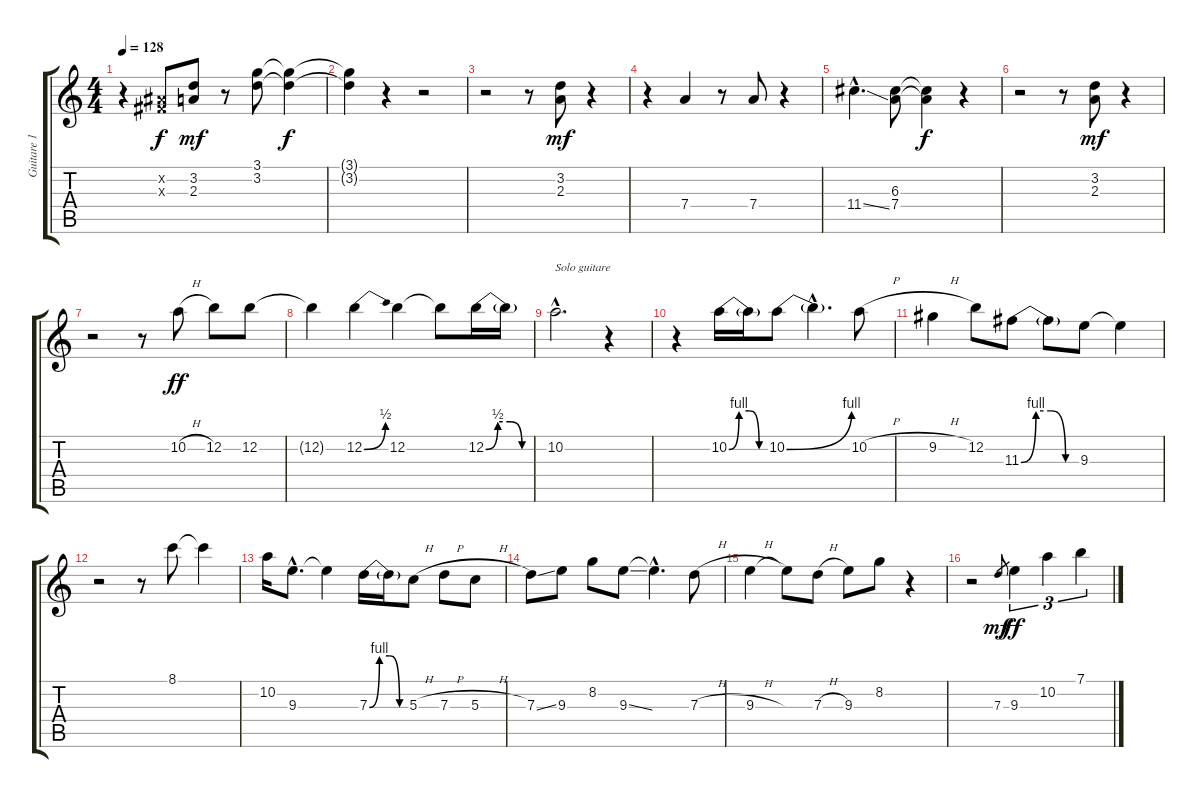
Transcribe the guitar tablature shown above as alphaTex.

\track ("Guitare 1" "Guitare 1") {instrument overdrivenguitar}
\staff {score tabs}
\tuning (E4 B3 G3 D3 A2 E2) {hide}
\ts (4 4)
\tempo 128
\clef g2
\ks c
r.4{dy f} (-1.2{x} -1.3{x}).8 (3.2 2.3).8{dy mf} r.8 (3.1 3.2).8 (3.1{t} 3.2{t}).4{dy f} |
(3.1{t} 3.2{t}).4 r.4 r.2 |
r.2 r.8 (3.2 2.3).8{dy mf} r.4 |
r.4 7.4.4 r.8 7.4.8 r.4 |
11.4{ss hac}.4{d} (6.3 7.4).8 (6.3{t} 7.4{t}).4{dy f} r.4 |
r.2 r.8 (3.2 2.3).8{dy mf} r.4 |
r.2 r.8 10.2{h}.8{dy ff} 12.2.8 12.2.8 |
12.2{t}.4 12.2{be (bend 0 0 60 2)}.4 12.2.4 12.2{t}.8 12.2{be (custom 0 0 15 2 30 2 45 0 60 0)}.16 12.2{t}.16 |
10.2{hac}.2{d txt "Solo guitare"} r.4 |
r.4 10.2{be (custom 0 0 15 4 30 4 45 0 60 0)}.16 10.2{t}.16 10.2{be (bend 0 0 60 4)}.8 10.2{hac t}.4{d} 10.2{h}.8 |
9.2{h}.4 12.2.8 11.3{be (custom 0 0 15 4 30 4 45 0 60 0)}.8 11.3{t}.8 9.3.8 9.3{t}.4 |
r.2 r.8 8.1.8 8.1{t}.4 |
10.2.16 9.3{hac}.8{d} 9.3{t}.4 7.3{be (custom 0 0 15 4 30 4 45 0 60 0)}.16 7.3{t}.16 5.3{h}.8 7.3{h}.8 5.3{h}.8 |
7.3{ss}.8 9.3.8 8.2.8 9.3{ss}.8 9.3{hac t}.4{d} 7.3{h}.8 |
9.3{h}.4 9.3{t}.8 7.3{h}.8 9.3.8 8.2.8 r.4 |
r.2 7.3.8{gr dy mf} 9.3.4{tu (3 2) dy ff} 10.2.4{tu (3 2)} 7.1.4{tu (3 2)}
